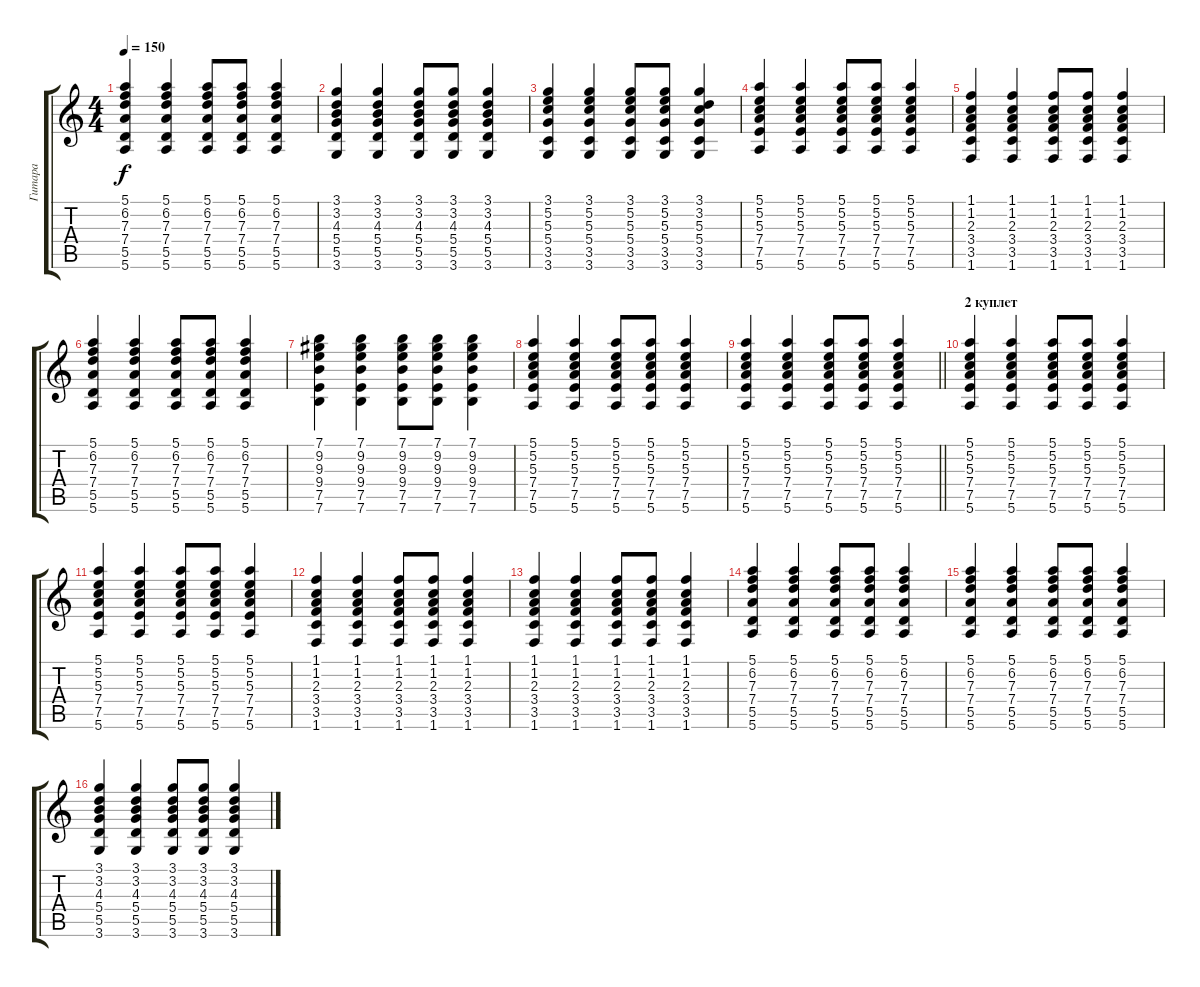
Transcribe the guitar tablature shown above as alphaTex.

\track ("Гитара" "Гитара") {instrument acousticguitarsteel}
\staff {score tabs}
\tuning (E4 B3 G3 D3 A2 E2) {hide}
\ts (4 4)
\tempo 150
\clef g2
\ks c
(5.1 6.2 7.3 7.4 5.5 5.6).4{dy f} (5.1 6.2 7.3 7.4 5.5 5.6).4 (5.1 6.2 7.3 7.4 5.5 5.6).8 (5.1 6.2 7.3 7.4 5.5 5.6).8 (5.1 6.2 7.3 7.4 5.5 5.6).4 |
(3.1 3.2 4.3 5.4 5.5 3.6).4 (3.1 3.2 4.3 5.4 5.5 3.6).4 (3.1 3.2 4.3 5.4 5.5 3.6).8 (3.1 3.2 4.3 5.4 5.5 3.6).8 (3.1 3.2 4.3 5.4 5.5 3.6).4 |
(3.1 5.2 5.3 5.4 3.5 3.6).4 (3.1 5.2 5.3 5.4 3.5 3.6).4 (3.1 5.2 5.3 5.4 3.5 3.6).8 (3.1 5.2 5.3 5.4 3.5 3.6).8 (3.1 3.2 5.3 5.4 3.5 3.6).4 |
(5.1 5.2 5.3 7.4 7.5 5.6).4 (5.1 5.2 5.3 7.4 7.5 5.6).4 (5.1 5.2 5.3 7.4 7.5 5.6).8 (5.1 5.2 5.3 7.4 7.5 5.6).8 (5.1 5.2 5.3 7.4 7.5 5.6).4 |
(1.1 1.2 2.3 3.4 3.5 1.6).4 (1.1 1.2 2.3 3.4 3.5 1.6).4 (1.1 1.2 2.3 3.4 3.5 1.6).8 (1.1 1.2 2.3 3.4 3.5 1.6).8 (1.1 1.2 2.3 3.4 3.5 1.6).4 |
(5.1 6.2 7.3 7.4 5.5 5.6).4 (5.1 6.2 7.3 7.4 5.5 5.6).4 (5.1 6.2 7.3 7.4 5.5 5.6).8 (5.1 6.2 7.3 7.4 5.5 5.6).8 (5.1 6.2 7.3 7.4 5.5 5.6).4 |
(7.1 9.2 9.3 9.4 7.5 7.6).4 (7.1 9.2 9.3 9.4 7.5 7.6).4 (7.1 9.2 9.3 9.4 7.5 7.6).8 (7.1 9.2 9.3 9.4 7.5 7.6).8 (7.1 9.2 9.3 9.4 7.5 7.6).4 |
(5.1 5.2 5.3 7.4 7.5 5.6).4 (5.1 5.2 5.3 7.4 7.5 5.6).4 (5.1 5.2 5.3 7.4 7.5 5.6).8 (5.1 5.2 5.3 7.4 7.5 5.6).8 (5.1 5.2 5.3 7.4 7.5 5.6).4 |
\barLineRight lightlight
(5.1 5.2 5.3 7.4 7.5 5.6).4 (5.1 5.2 5.3 7.4 7.5 5.6).4 (5.1 5.2 5.3 7.4 7.5 5.6).8 (5.1 5.2 5.3 7.4 7.5 5.6).8 (5.1 5.2 5.3 7.4 7.5 5.6).4 |
\section ("" "2 куплет")
(5.1 5.2 5.3 7.4 7.5 5.6).4 (5.1 5.2 5.3 7.4 7.5 5.6).4 (5.1 5.2 5.3 7.4 7.5 5.6).8 (5.1 5.2 5.3 7.4 7.5 5.6).8 (5.1 5.2 5.3 7.4 7.5 5.6).4 |
(5.1 5.2 5.3 7.4 7.5 5.6).4 (5.1 5.2 5.3 7.4 7.5 5.6).4 (5.1 5.2 5.3 7.4 7.5 5.6).8 (5.1 5.2 5.3 7.4 7.5 5.6).8 (5.1 5.2 5.3 7.4 7.5 5.6).4 |
(1.1 1.2 2.3 3.4 3.5 1.6).4 (1.1 1.2 2.3 3.4 3.5 1.6).4 (1.1 1.2 2.3 3.4 3.5 1.6).8 (1.1 1.2 2.3 3.4 3.5 1.6).8 (1.1 1.2 2.3 3.4 3.5 1.6).4 |
(1.1 1.2 2.3 3.4 3.5 1.6).4 (1.1 1.2 2.3 3.4 3.5 1.6).4 (1.1 1.2 2.3 3.4 3.5 1.6).8 (1.1 1.2 2.3 3.4 3.5 1.6).8 (1.1 1.2 2.3 3.4 3.5 1.6).4 |
(5.1 6.2 7.3 7.4 5.5 5.6).4 (5.1 6.2 7.3 7.4 5.5 5.6).4 (5.1 6.2 7.3 7.4 5.5 5.6).8 (5.1 6.2 7.3 7.4 5.5 5.6).8 (5.1 6.2 7.3 7.4 5.5 5.6).4 |
(5.1 6.2 7.3 7.4 5.5 5.6).4 (5.1 6.2 7.3 7.4 5.5 5.6).4 (5.1 6.2 7.3 7.4 5.5 5.6).8 (5.1 6.2 7.3 7.4 5.5 5.6).8 (5.1 6.2 7.3 7.4 5.5 5.6).4 |
(3.1 3.2 4.3 5.4 5.5 3.6).4 (3.1 3.2 4.3 5.4 5.5 3.6).4 (3.1 3.2 4.3 5.4 5.5 3.6).8 (3.1 3.2 4.3 5.4 5.5 3.6).8 (3.1 3.2 4.3 5.4 5.5 3.6).4
